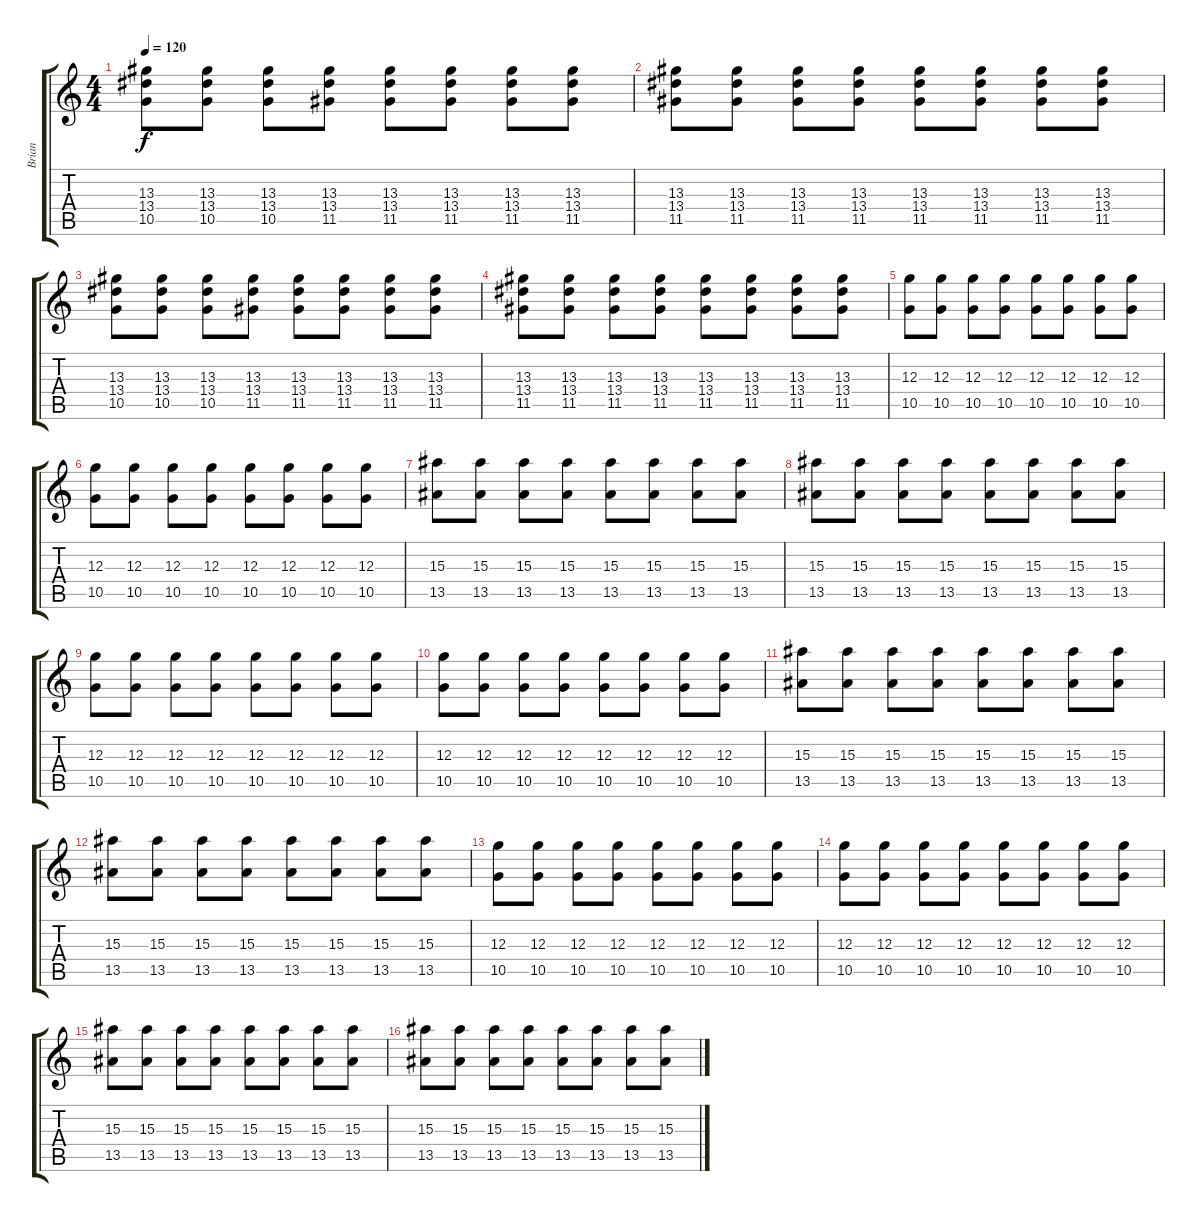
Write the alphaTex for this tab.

\track ("Brian" "Brian") {instrument overdrivenguitar}
\staff {score tabs}
\tuning (E4 B3 G3 D3 A2 D2) {hide}
\ts (4 4)
\tempo 120
\clef g2
\ks c
(13.3 13.4 10.5).8{dy f} (13.3 13.4 10.5).8 (13.3 13.4 10.5).8 (13.3 13.4 11.5).8 (13.3 13.4 11.5).8 (13.3 13.4 11.5).8 (13.3 13.4 11.5).8 (13.3 13.4 11.5).8 |
(13.3 13.4 11.5).8 (13.3 13.4 11.5).8 (13.3 13.4 11.5).8 (13.3 13.4 11.5).8 (13.3 13.4 11.5).8 (13.3 13.4 11.5).8 (13.3 13.4 11.5).8 (13.3 13.4 11.5).8 |
(13.3 13.4 10.5).8 (13.3 13.4 10.5).8 (13.3 13.4 10.5).8 (13.3 13.4 11.5).8 (13.3 13.4 11.5).8 (13.3 13.4 11.5).8 (13.3 13.4 11.5).8 (13.3 13.4 11.5).8 |
(13.3 13.4 11.5).8 (13.3 13.4 11.5).8 (13.3 13.4 11.5).8 (13.3 13.4 11.5).8 (13.3 13.4 11.5).8 (13.3 13.4 11.5).8 (13.3 13.4 11.5).8 (13.3 13.4 11.5).8 |
(12.3 10.5).8 (12.3 10.5).8 (12.3 10.5).8 (12.3 10.5).8 (12.3 10.5).8 (12.3 10.5).8 (12.3 10.5).8 (12.3 10.5).8 |
(12.3 10.5).8 (12.3 10.5).8 (12.3 10.5).8 (12.3 10.5).8 (12.3 10.5).8 (12.3 10.5).8 (12.3 10.5).8 (12.3 10.5).8 |
(15.3 13.5).8 (15.3 13.5).8 (15.3 13.5).8 (15.3 13.5).8 (15.3 13.5).8 (15.3 13.5).8 (15.3 13.5).8 (15.3 13.5).8 |
(15.3 13.5).8 (15.3 13.5).8 (15.3 13.5).8 (15.3 13.5).8 (15.3 13.5).8 (15.3 13.5).8 (15.3 13.5).8 (15.3 13.5).8 |
(12.3 10.5).8 (12.3 10.5).8 (12.3 10.5).8 (12.3 10.5).8 (12.3 10.5).8 (12.3 10.5).8 (12.3 10.5).8 (12.3 10.5).8 |
(12.3 10.5).8 (12.3 10.5).8 (12.3 10.5).8 (12.3 10.5).8 (12.3 10.5).8 (12.3 10.5).8 (12.3 10.5).8 (12.3 10.5).8 |
(15.3 13.5).8 (15.3 13.5).8 (15.3 13.5).8 (15.3 13.5).8 (15.3 13.5).8 (15.3 13.5).8 (15.3 13.5).8 (15.3 13.5).8 |
(15.3 13.5).8 (15.3 13.5).8 (15.3 13.5).8 (15.3 13.5).8 (15.3 13.5).8 (15.3 13.5).8 (15.3 13.5).8 (15.3 13.5).8 |
(12.3 10.5).8 (12.3 10.5).8 (12.3 10.5).8 (12.3 10.5).8 (12.3 10.5).8 (12.3 10.5).8 (12.3 10.5).8 (12.3 10.5).8 |
(12.3 10.5).8 (12.3 10.5).8 (12.3 10.5).8 (12.3 10.5).8 (12.3 10.5).8 (12.3 10.5).8 (12.3 10.5).8 (12.3 10.5).8 |
(15.3 13.5).8 (15.3 13.5).8 (15.3 13.5).8 (15.3 13.5).8 (15.3 13.5).8 (15.3 13.5).8 (15.3 13.5).8 (15.3 13.5).8 |
(15.3 13.5).8 (15.3 13.5).8 (15.3 13.5).8 (15.3 13.5).8 (15.3 13.5).8 (15.3 13.5).8 (15.3 13.5).8 (15.3 13.5).8
